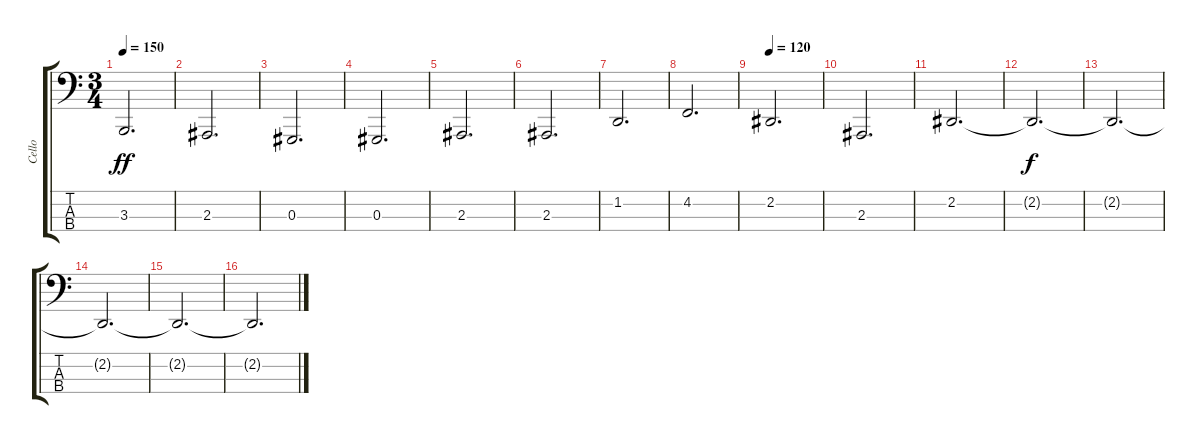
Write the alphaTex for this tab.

\track ("Cello" "Cello") {instrument cello}
\staff {score tabs}
\tuning (Gb2 Db2 Ab1 Eb1) {hide}
\ts (3 4)
\tempo 150
\clef f4
\ks c
3.3.2{d dy ff} |
2.3.2{d} |
0.3.2{d} |
0.3.2{d} |
\section ("" "")
2.3.2{d} |
2.3.2{d} |
1.2.2{d} |
4.2.2{d} |
\tempo 120
2.2.2{d} |
2.3.2{d} |
2.2.2{d} |
2.2{t}.2{d dy f} |
2.2{t}.2{d} |
2.2{t}.2{d} |
2.2{t}.2{d} |
2.2{t}.2{d}
